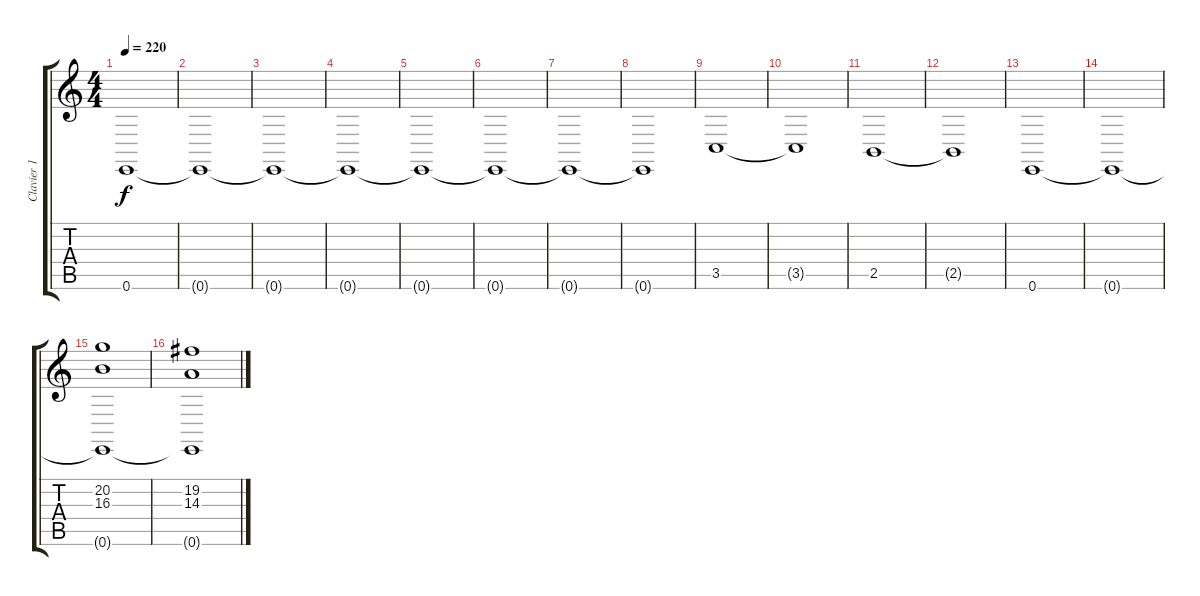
\track ("Clavier 1" "Clavier 1") {instrument stringensemble1}
\staff {score tabs}
\tuning (E4 B3 G3 D3 A2 E2) {hide}
\ts (4 4)
\tempo 220
\clef g2
\ks c
0.6.1{dy f} |
0.6{t}.1 |
0.6{t}.1 |
0.6{t}.1 |
0.6{t}.1 |
0.6{t}.1 |
0.6{t}.1 |
0.6{t}.1 |
3.5.1 |
3.5{t}.1 |
2.5.1 |
2.5{t}.1 |
0.6.1 |
0.6{t}.1 |
(20.2 16.3 0.6{t}).1 |
(19.2 14.3 0.6{t}).1
